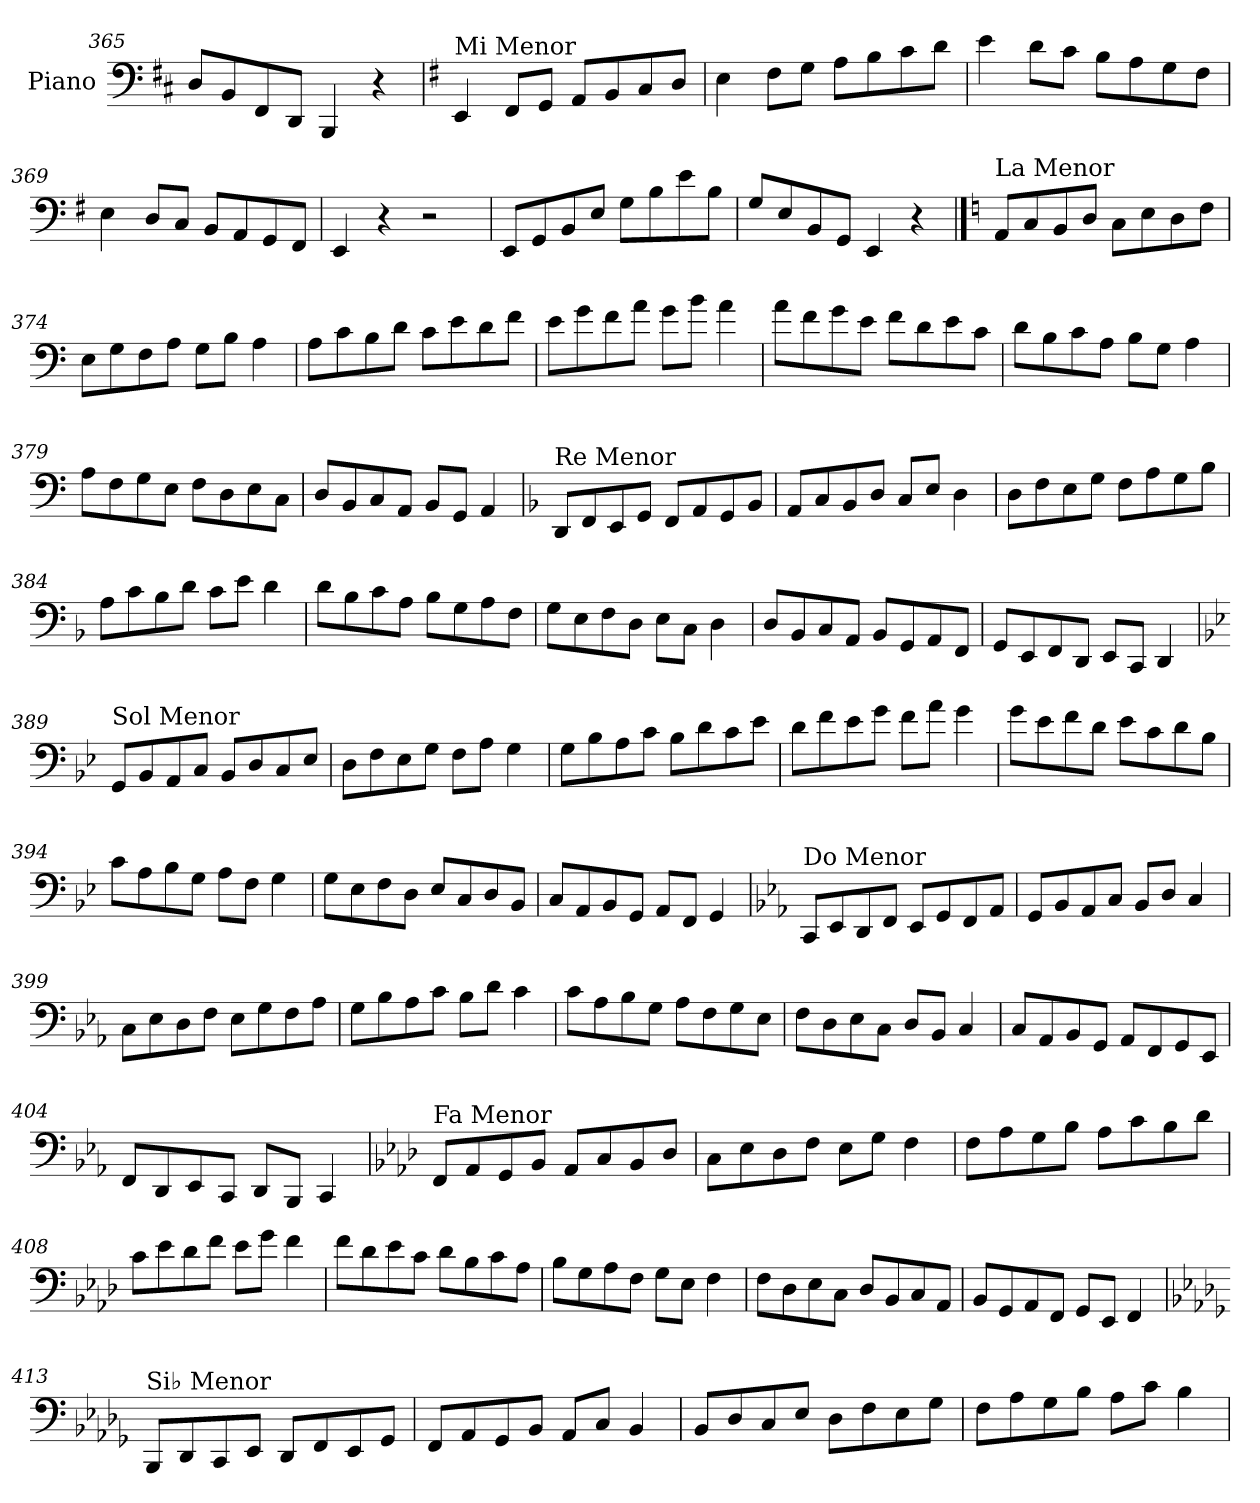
**kern
*part1
*staff1
*I"Piano
*I'Pno.
*clefF4
*k[f#c#]
=365
8D/L
8BB/
8FF#/
8DD/J
4BBB/
4r
!!LO:LB:g=z
=366
*k[f#]
!LO:TX:a:t=Mi Menor
4EE/
8FF#/L
8GG/J
8AA/L
8BB/
8C/
8D/J
=367
4E\
8F#\L
8G\J
8A\L
8B\
8c\
8d\J
=368
4e\
8d\L
8c\J
8B\L
8A\
8G\
8F#\J
=369
4E\
8D/L
8C/J
8BB/L
8AA/
8GG/
8FF#/J
=370
4EE/
4r
2r
=371
8EE/L
8GG/
8BB/
8E/J
8G\L
8B\
8e\
8B\J
=372
8G/L
8E/
8BB/
8GG/J
4EE/
4r
!!LO:PB:g=z
==373
*k[]
!LO:TX:a:t=La Menor
8AA/L
8C/
8BB/
8D/J
8C\L
8E\
8D\
8F\J
=374
8E\L
8G\
8F\
8A\J
8G\L
8B\J
4A\
=375
8A\L
8c\
8B\
8d\J
8c\L
8e\
8d\
8f\J
=376
8e\L
8g\
8f\
8a\J
8g\L
8b\J
4a\
!!LO:LB:g=z
=377
8a\L
8f\
8g\
8e\J
8f\L
8d\
8e\
8c\J
=378
8d\L
8B\
8c\
8A\J
8B\L
8G\J
4A\
=379
8A\L
8F\
8G\
8E\J
8F\L
8D\
8E\
8C\J
=380
8D/L
8BB/
8C/
8AA/J
8BB/L
8GG/J
4AA/
!!LO:LB:g=z
=381
*k[b-]
!LO:TX:a:t=Re Menor
8DD/L
8FF/
8EE/
8GG/J
8FF/L
8AA/
8GG/
8BB-/J
=382
8AA/L
8C/
8BB-/
8D/J
8C/L
8E/J
4D\
=383
8D\L
8F\
8E\
8G\J
8F\L
8A\
8G\
8B-\J
=384
8A\L
8c\
8B-\
8d\J
8c\L
8e\J
4d\
!!LO:LB:g=z
=385
8d\L
8B-\
8c\
8A\J
8B-\L
8G\
8A\
8F\J
=386
8G\L
8E\
8F\
8D\J
8E\L
8C\J
4D\
=387
8D/L
8BB-/
8C/
8AA/J
8BB-/L
8GG/
8AA/
8FF/J
=388
8GG/L
8EE/
8FF/
8DD/J
8EE/L
8CC/J
4DD/
!!LO:LB:g=z
=389
*k[b-e-]
!LO:TX:a:t=Sol Menor
8GG/L
8BB-/
8AA/
8C/J
8BB-/L
8D/
8C/
8E-/J
=390
8D\L
8F\
8E-\
8G\J
8F\L
8A\J
4G\
=391
8G\L
8B-\
8A\
8c\J
8B-\L
8d\
8c\
8e-\J
=392
8d\L
8f\
8e-\
8g\J
8f\L
8a\J
4g\
!!LO:LB:g=z
=393
8g\L
8e-\
8f\
8d\J
8e-\L
8c\
8d\
8B-\J
=394
8c\L
8A\
8B-\
8G\J
8A\L
8F\J
4G\
=395
8G\L
8E-\
8F\
8D\J
8E-/L
8C/
8D/
8BB-/J
=396
8C/L
8AA/
8BB-/
8GG/J
8AA/L
8FF/J
4GG/
!!LO:LB:g=z
=397
*k[b-e-a-]
!LO:TX:a:t=Do Menor
8CC/L
8EE-/
8DD/
8FF/J
8EE-/L
8GG/
8FF/
8AA-/J
=398
8GG/L
8BB-/
8AA-/
8C/J
8BB-/L
8D/J
4C/
=399
8C\L
8E-\
8D\
8F\J
8E-\L
8G\
8F\
8A-\J
=400
8G\L
8B-\
8A-\
8c\J
8B-\L
8d\J
4c\
!!LO:LB:g=z
=401
8c\L
8A-\
8B-\
8G\J
8A-\L
8F\
8G\
8E-\J
=402
8F\L
8D\
8E-\
8C\J
8D/L
8BB-/J
4C/
=403
8C/L
8AA-/
8BB-/
8GG/J
8AA-/L
8FF/
8GG/
8EE-/J
=404
8FF/L
8DD/
8EE-/
8CC/J
8DD/L
8BBB-/J
4CC/
!!LO:PB:g=z
=405
*k[b-e-a-d-]
!LO:TX:a:t=Fa Menor
8FF/L
8AA-/
8GG/
8BB-/J
8AA-/L
8C/
8BB-/
8D-/J
=406
8C\L
8E-\
8D-\
8F\J
8E-\L
8G\J
4F\
=407
8F\L
8A-\
8G\
8B-\J
8A-\L
8c\
8B-\
8d-\J
=408
8c\L
8e-\
8d-\
8f\J
8e-\L
8g\J
4f\
!!LO:LB:g=z
=409
8f\L
8d-\
8e-\
8c\J
8d-\L
8B-\
8c\
8A-\J
=410
8B-\L
8G\
8A-\
8F\J
8G\L
8E-\J
4F\
=411
8F\L
8D-\
8E-\
8C\J
8D-/L
8BB-/
8C/
8AA-/J
=412
8BB-/L
8GG/
8AA-/
8FF/J
8GG/L
8EE-/J
4FF/
!!LO:LB:g=z
=413
*k[b-e-a-d-g-]
!LO:TX:a:t=Si♭ Menor
8BBB-/L
8DD-/
8CC/
8EE-/J
8DD-/L
8FF/
8EE-/
8GG-/J
=414
8FF/L
8AA-/
8GG-/
8BB-/J
8AA-/L
8C/J
4BB-/
=415
8BB-/L
8D-/
8C/
8E-/J
8D-\L
8F\
8E-\
8G-\J
=416
8F\L
8A-\
8G-\
8B-\J
8A-\L
8c\J
4B-\
=
*-
